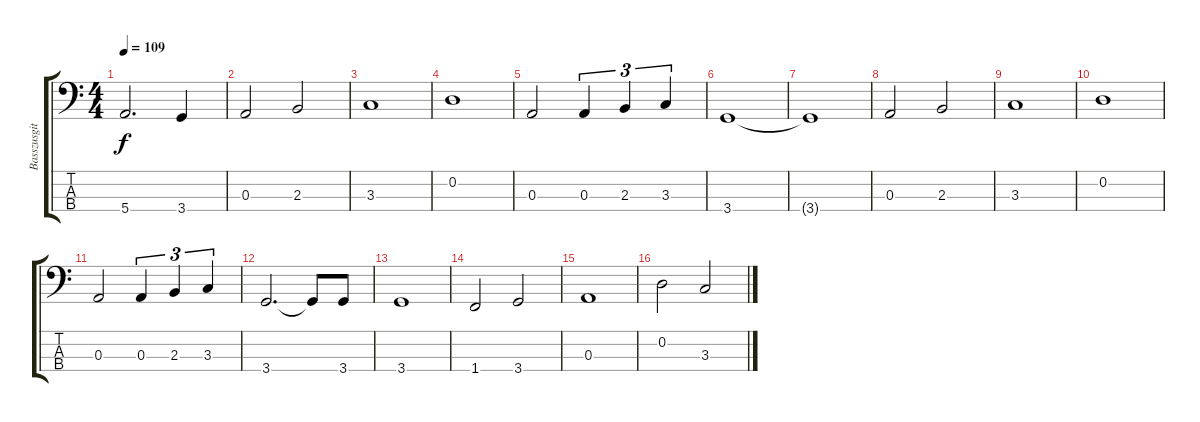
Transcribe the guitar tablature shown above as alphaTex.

\track ("Basszusgitár (Roger Glover)" "Basszusgit") {instrument electricbassfinger}
\staff {score tabs}
\tuning (G2 D2 A1 E1) {hide}
\ts (4 4)
\tempo 109
\clef f4
\ks c
5.4{t}.2{d dy f} 3.4.4 |
0.3.2 2.3.2 |
3.3.1 |
0.2.1 |
0.3.2 0.3.4{tu (3 2)} 2.3.4{tu (3 2)} 3.3.4{tu (3 2)} |
3.4.1 |
3.4{t}.1 |
0.3.2 2.3.2 |
3.3.1 |
0.2.1 |
0.3.2 0.3.4{tu (3 2)} 2.3.4{tu (3 2)} 3.3.4{tu (3 2)} |
3.4.2{d} 3.4{t}.8 3.4.8 |
3.4.1 |
1.4.2 3.4.2 |
0.3.1 |
0.2.2 3.3.2
